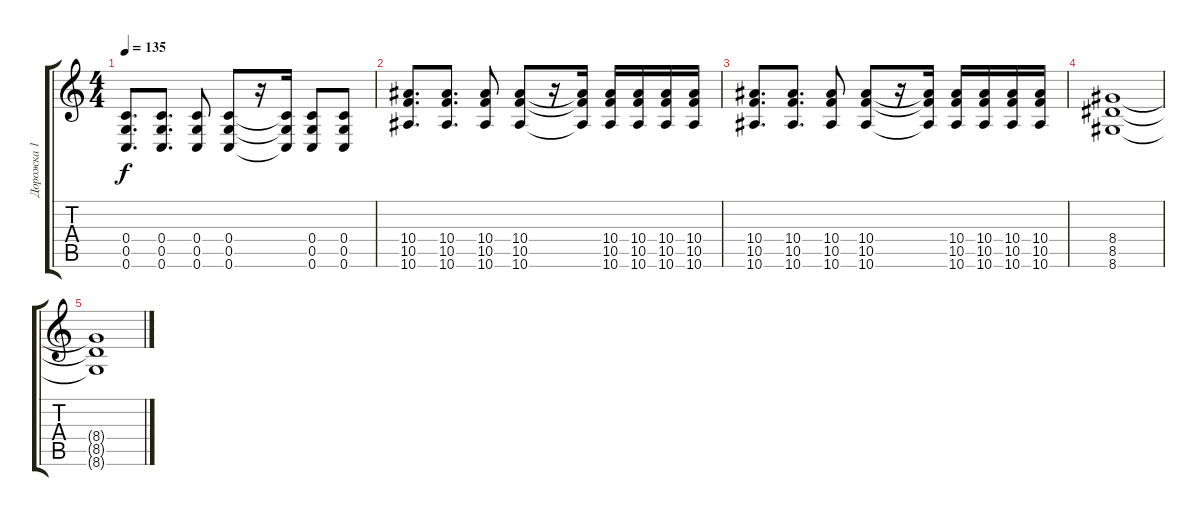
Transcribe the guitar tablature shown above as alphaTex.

\track ("Дорожка 1" "Дорожка 1") {instrument distortionguitar}
\staff {score tabs}
\tuning (D4 A3 F3 C3 G2 C2) {hide}
\ts (4 4)
\tempo 135
\clef g2
\ks c
(0.4 0.5 0.6).8{d dy f} (0.4 0.5 0.6).8{d} (0.4 0.5 0.6).8 (0.4 0.5 0.6).8 r.16 (0.4{t} 0.5{t} 0.6{t}).16 (0.4 0.5 0.6).8 (0.4 0.5 0.6).8 |
(10.4 10.5 10.6).8{d} (10.4 10.5 10.6).8{d} (10.4 10.5 10.6).8 (10.4 10.5 10.6).8 r.16 (10.4{t} 10.5{t} 10.6{t}).16 (10.4 10.5 10.6).16 (10.4 10.5 10.6).16 (10.4 10.5 10.6).16 (10.4 10.5 10.6).16 |
(10.4 10.5 10.6).8{d} (10.4 10.5 10.6).8{d} (10.4 10.5 10.6).8 (10.4 10.5 10.6).8 r.16 (10.4{t} 10.5{t} 10.6{t}).16 (10.4 10.5 10.6).16 (10.4 10.5 10.6).16 (10.4 10.5 10.6).16 (10.4 10.5 10.6).16 |
(8.4 8.5 8.6).1 |
(8.4{t} 8.5{t} 8.6{t}).1
